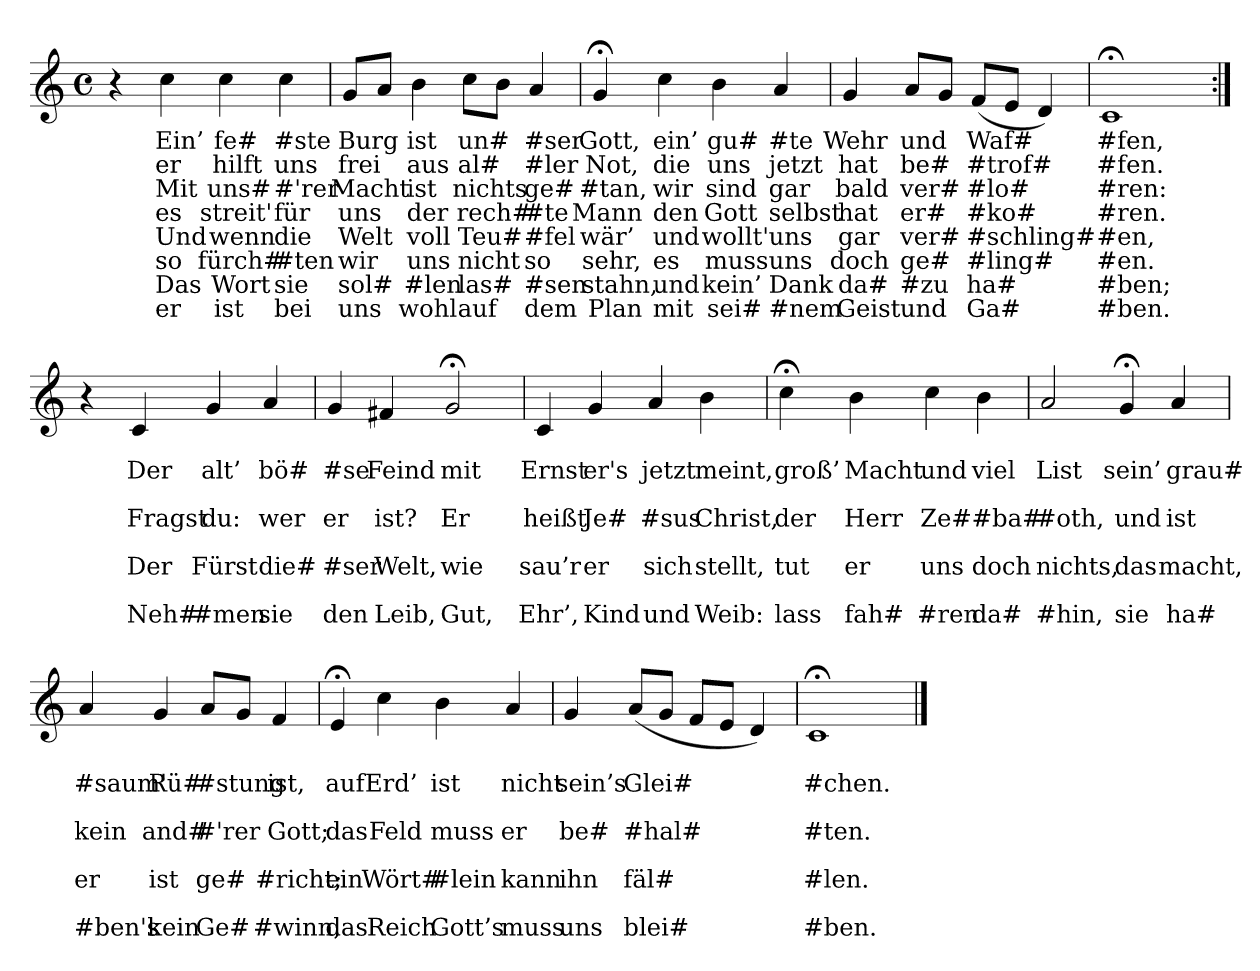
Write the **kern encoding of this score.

**kern	**text	**text	**text	**text	**text	**text	**text	**text
*part1	*part1	*part1	*part1	*part1	*part1	*part1	*part1	*part1
*staff1	*staff1	*staff1	*staff1	*staff1	*staff1	*staff1	*staff1	*staff1
*clefG2	*	*	*	*	*	*	*	*
*M4/4	*	*	*	*	*	*	*	*
*met(c)	*	*	*	*	*	*	*	*
=	=	=	=	=	=	=	=	=
4r	.	.	.	.	.	.	.	.
4cc	Ein’	er	Mit	es	Und	so	Das	er
4cc	fe#	hilft	uns#	streit'	wenn	fürch#	Wort	ist
4cc	#ste	uns	#'rer	für	die	#ten	sie	bei
=	=	=	=	=	=	=	=	=
8gL	Burg	frei	Macht	uns	Welt	wir	sol#	uns
8aJ	.	.	.	.	.	.	.	.
4b	ist	aus	ist	der	voll	uns	#len	wohl
8ccL	un#	al#	nichts	rech#	Teu#	nicht	las#	auf
8bJ	.	.	.	.	.	.	.	.
4a	#ser	#ler	ge#	#te	#fel	so	#sen	dem
=	=	=	=	=	=	=	=	=
4g;<	Gott,	Not,	#tan,	Mann	wär’	sehr,	stahn,	Plan
4cc	ein’	die	wir	den	und	es	und	mit
4b	gu#	uns	sind	Gott	wollt'	muss	kein’	sei#
4a	#te	jetzt	gar	selbst	uns	uns	Dank	#nem
=	=	=	=	=	=	=	=	=
4g	Wehr	hat	bald	hat	gar	doch	da#	Geist
8aL	und	be#	ver#	er#	ver#	ge#	#zu	und
8gJ	.	.	.	.	.	.	.	.
(8fL	Waf#	#trof#	#lo#	#ko#	#schling#	#ling#	ha#	Ga#
8eJ	.	.	.	.	.	.	.	.
4d)	.	.	.	.	.	.	.	.
=	=	=	=	=	=	=	=	=
1c;<	#fen,	#fen.	#ren:	#ren.	#en,	#en.	#ben;	#ben.
=:|!	=:|!	=:|!	=:|!	=:|!	=:|!	=:|!	=:|!	=:|!
4r	.	.	.	.	.	.	.	.
4c	.	Der	.	Fragst	.	Der	.	Neh#
4g	.	alt’	.	du:	.	Fürst	.	#men
4a	.	bö#	.	wer	.	die#	.	sie
=	=	=	=	=	=	=	=	=
4g	.	#se	.	er	.	#ser	.	den
4f#X	.	Feind	.	ist?	.	Welt,	.	Leib,
2g;<	.	mit	.	Er	.	wie	.	Gut,
=	=	=	=	=	=	=	=	=
4c	.	Ernst	.	heißt	.	sau’r	.	Ehr’,
4g	.	er's	.	Je#	.	er	.	Kind
4a	.	jetzt	.	#sus	.	sich	.	und
4b	.	meint,	.	Christ,	.	stellt,	.	Weib:
=	=	=	=	=	=	=	=	=
4cc;<	.	groß’	.	der	.	tut	.	lass
4b	.	Macht	.	Herr	.	er	.	fah#
4cc	.	und	.	Ze#	.	uns	.	#ren
4b	.	viel	.	#ba#	.	doch	.	da#
=	=	=	=	=	=	=	=	=
2a	.	List	.	#oth,	.	nichts,	.	#hin,
4g;<	.	sein’	.	und	.	das	.	sie
4a	.	grau#	.	ist	.	macht,	.	ha#
=	=	=	=	=	=	=	=	=
4a	.	#saum'	.	kein	.	er	.	#ben's
4g	.	Rü#	.	and#	.	ist	.	kein
8aL	.	#stung	.	#'rer	.	ge#	.	Ge#
8gJ	.	.	.	.	.	.	.	.
4f	.	ist,	.	Gott;	.	#richt;	.	#winn,
=	=	=	=	=	=	=	=	=
4e;<	.	auf	.	das	.	ein	.	das
4cc	.	Erd’	.	Feld	.	Wört#	.	Reich
4b	.	ist	.	muss	.	#lein	.	Gott’s
4a	.	nicht	.	er	.	kann	.	muss
=	=	=	=	=	=	=	=	=
4g	.	sein’s	.	be#	.	ihn	.	uns
(8aL	.	Glei#	.	#hal#	.	fäl#	.	blei#
8gJ	.	.	.	.	.	.	.	.
8fL	.	.	.	.	.	.	.	.
8eJ	.	.	.	.	.	.	.	.
4d)	.	.	.	.	.	.	.	.
=	=	=	=	=	=	=	=	=
1c;<	.	#chen.	.	#ten.	.	#len.	.	#ben.
==	==	==	==	==	==	==	==	==
*-	*-	*-	*-	*-	*-	*-	*-	*-
